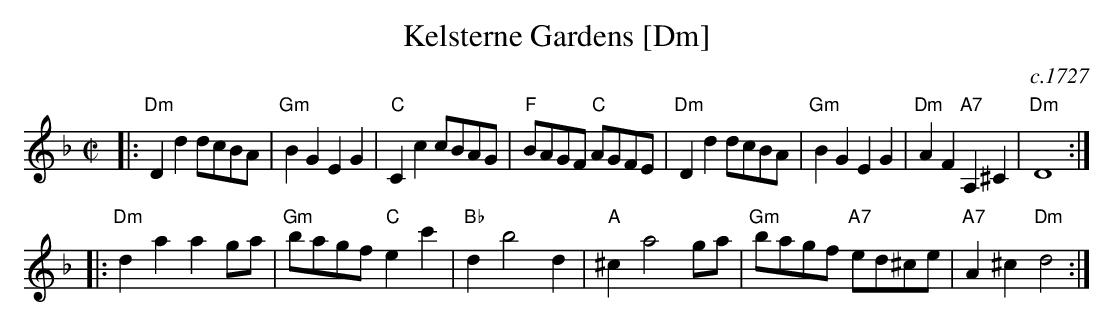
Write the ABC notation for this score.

X:1
T: Kelsterne Gardens [Dm]
O: c.1727
M: C|
L: 1/8
K: Dm
|: "Dm"D2d2 dcBA | "Gm"B2G2 E2G2 \
| "C"C2c2 cBAG | "F"BAGF "C"AGFE \
|  "Dm"D2d2 dcBA | "Gm"B2G2 E2G2 \
| "Dm"A2F2 "A7"A,2^C2 | "Dm"D8 :|
|:"Dm"d2a2 a2ga | "Gm"bagf "C"e2c'2 \
| "Bb"d2 b4 d2 | "A"^c2 a4 ga \
| "Gm"bagf "A7"ed^ce | "A7"A2^c2 "Dm"d4 :|
